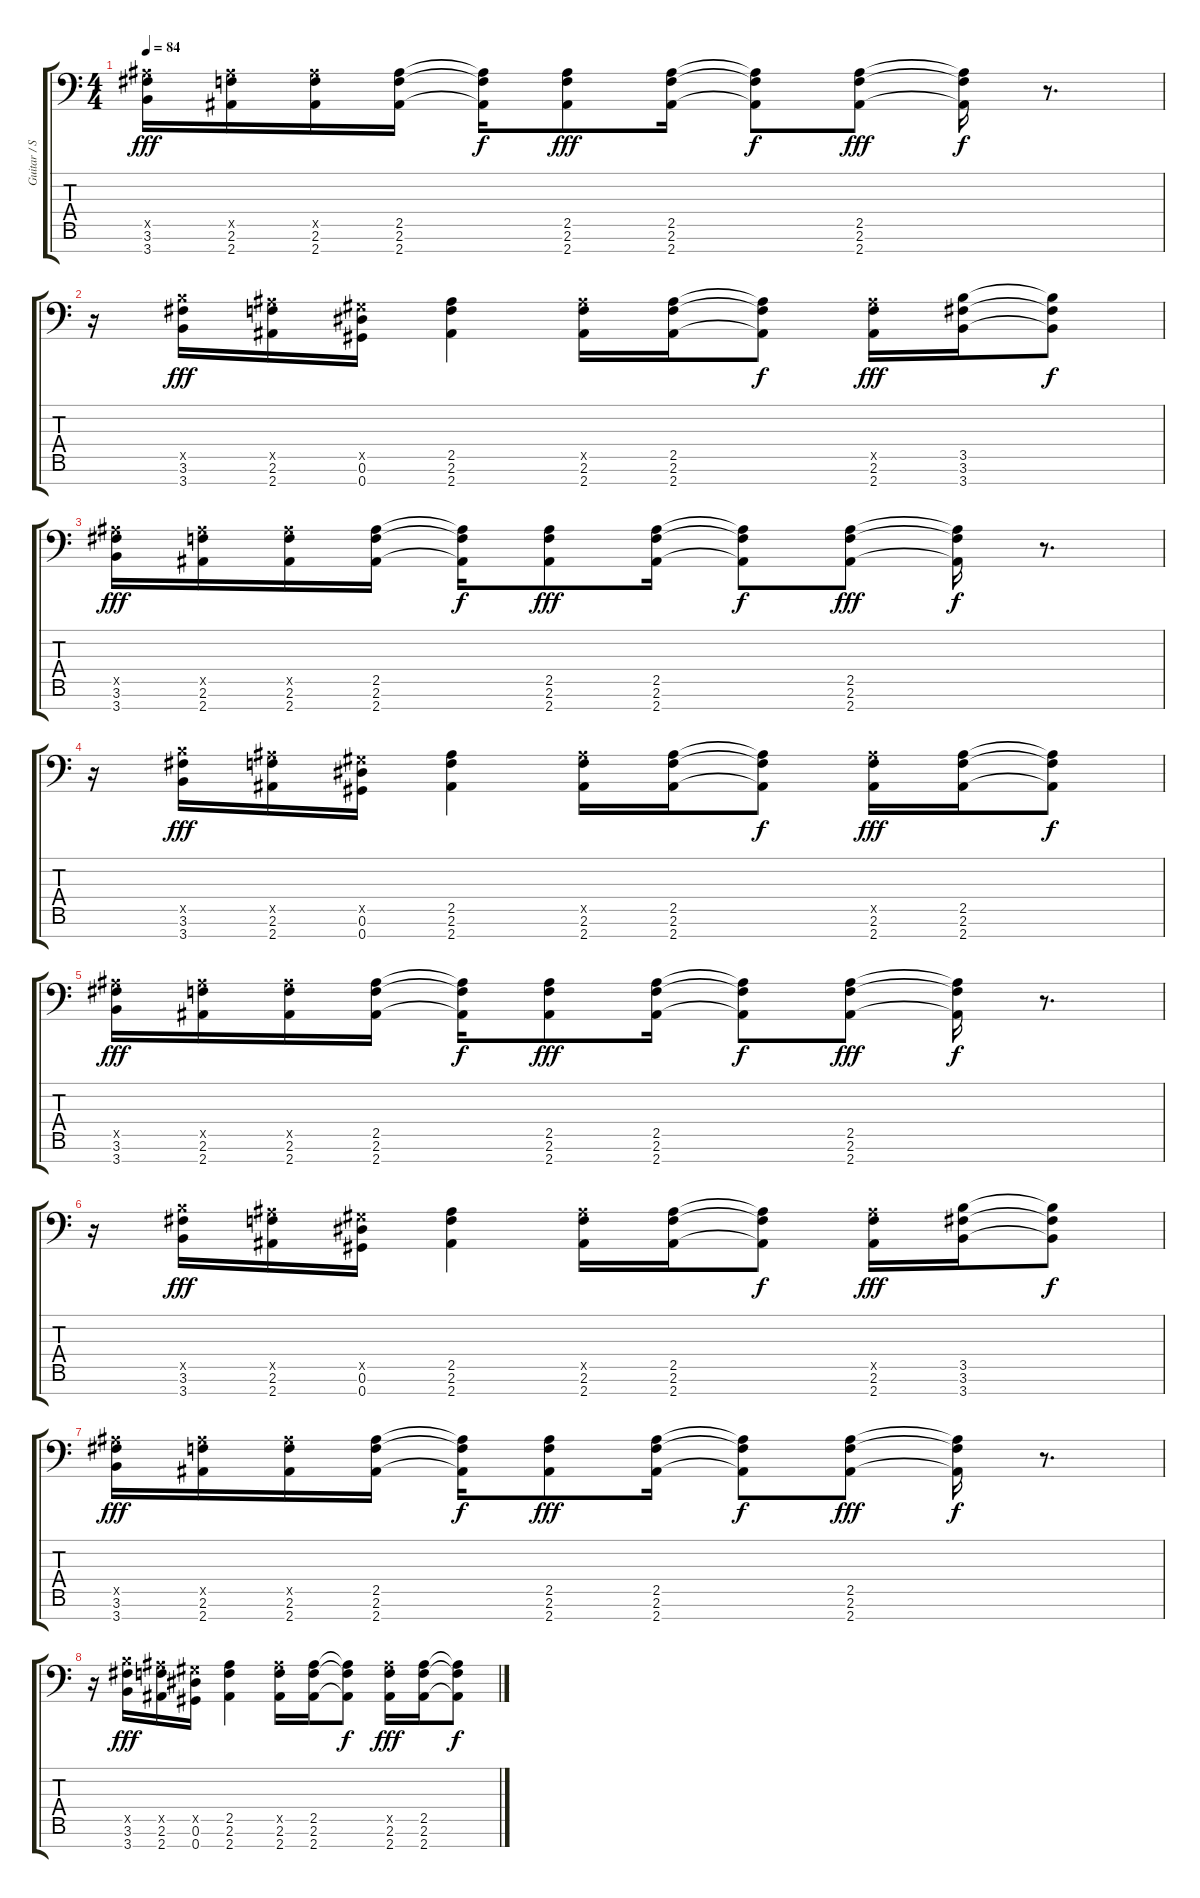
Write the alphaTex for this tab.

\track ("Guitar / Stef Carpenter" "Guitar / S") {instrument distortionguitar}
\staff {score tabs}
\tuning (Eb4 Bb3 Gb3 Db3 Ab2 Eb2 Ab1) {hide}
\ts (4 4)
\tempo 84
\clef f4
\ks c
(2.5{x} 3.6 3.7).16{dy fff volume 9} (2.5{x} 2.6 2.7).16 (2.5{x} 2.6 2.7).16 (2.5 2.6 2.7).16 (2.5{t} 2.6{t} 2.7{t}).16{dy f} (2.5 2.6 2.7).8{dy fff} (2.5 2.6 2.7).16 (2.5{t} 2.6{t} 2.7{t}).8{dy f} (2.5 2.6 2.7).8{dy fff} (2.5{t} 2.6{t} 2.7{t}).16{dy f} r.8{d} |
r.16 (3.5{x} 3.6 3.7).16{dy fff} (2.5{x} 2.6 2.7).16 (0.5{x} 0.6 0.7).16 (2.5 2.6 2.7).4 (2.5{x} 2.6 2.7).16 (2.5 2.6 2.7).16 (2.5{t} 2.6{t} 2.7{t}).8{dy f} (2.5{x} 2.6 2.7).16{dy fff} (3.5 3.6 3.7).16 (3.5{t} 3.6{t} 3.7{t}).8{dy f} |
(2.5{x} 3.6 3.7).16{dy fff volume 6} (2.5{x} 2.6 2.7).16 (2.5{x} 2.6 2.7).16 (2.5 2.6 2.7).16 (2.5{t} 2.6{t} 2.7{t}).16{dy f} (2.5 2.6 2.7).8{dy fff} (2.5 2.6 2.7).16 (2.5{t} 2.6{t} 2.7{t}).8{dy f} (2.5 2.6 2.7).8{dy fff} (2.5{t} 2.6{t} 2.7{t}).16{dy f} r.8{d} |
r.16 (3.5{x} 3.6 3.7).16{dy fff} (2.5{x} 2.6 2.7).16 (0.5{x} 0.6 0.7).16 (2.5 2.6 2.7).4 (2.5{x} 2.6 2.7).16 (2.5 2.6 2.7).16 (2.5{t} 2.6{t} 2.7{t}).8{dy f} (2.5{x} 2.6 2.7).16{dy fff} (2.5 2.6 2.7).16 (2.5{t} 2.6{t} 2.7{t}).8{dy f} |
(2.5{x} 3.6 3.7).16{dy fff volume 3} (2.5{x} 2.6 2.7).16 (2.5{x} 2.6 2.7).16 (2.5 2.6 2.7).16 (2.5{t} 2.6{t} 2.7{t}).16{dy f} (2.5 2.6 2.7).8{dy fff} (2.5 2.6 2.7).16 (2.5{t} 2.6{t} 2.7{t}).8{dy f} (2.5 2.6 2.7).8{dy fff} (2.5{t} 2.6{t} 2.7{t}).16{dy f} r.8{d} |
r.16 (3.5{x} 3.6 3.7).16{dy fff} (2.5{x} 2.6 2.7).16 (0.5{x} 0.6 0.7).16 (2.5 2.6 2.7).4 (2.5{x} 2.6 2.7).16 (2.5 2.6 2.7).16 (2.5{t} 2.6{t} 2.7{t}).8{dy f} (2.5{x} 2.6 2.7).16{dy fff} (3.5 3.6 3.7).16 (3.5{t} 3.6{t} 3.7{t}).8{dy f} |
(2.5{x} 3.6 3.7).16{dy fff volume 0} (2.5{x} 2.6 2.7).16 (2.5{x} 2.6 2.7).16 (2.5 2.6 2.7).16 (2.5{t} 2.6{t} 2.7{t}).16{dy f} (2.5 2.6 2.7).8{dy fff} (2.5 2.6 2.7).16 (2.5{t} 2.6{t} 2.7{t}).8{dy f} (2.5 2.6 2.7).8{dy fff} (2.5{t} 2.6{t} 2.7{t}).16{dy f} r.8{d} |
r.16 (3.5{x} 3.6 3.7).16{dy fff} (2.5{x} 2.6 2.7).16 (0.5{x} 0.6 0.7).16 (2.5 2.6 2.7).4 (2.5{x} 2.6 2.7).16 (2.5 2.6 2.7).16 (2.5{t} 2.6{t} 2.7{t}).8{dy f} (2.5{x} 2.6 2.7).16{dy fff} (2.5 2.6 2.7).16 (2.5{t} 2.6{t} 2.7{t}).8{dy f}
